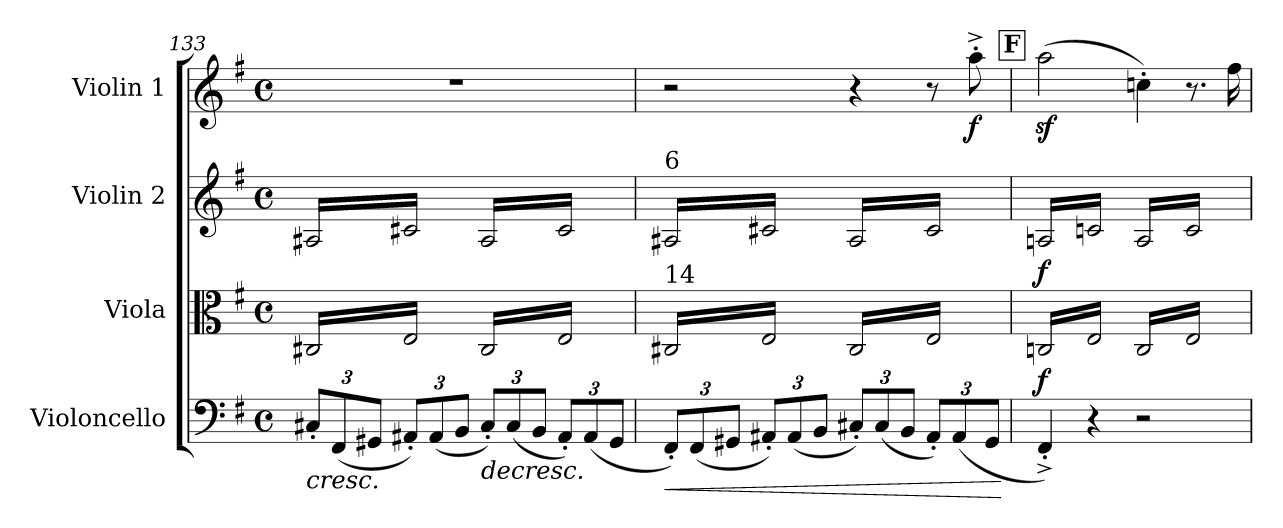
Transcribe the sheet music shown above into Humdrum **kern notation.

**kern	**dynam	**kern	**dynam	**kern	**dynam	**kern	**dynam
*part4	*part4	*part3	*part3	*part2	*part2	*part1	*part1
*staff4	*staff4	*staff3	*staff3	*staff2	*staff2	*staff1	*staff1
*I"Violoncello	*	*I"Viola	*	*I"Violin 2	*	*I"Violin 1	*
*I'Vc	*	*I'Vla	*	*I'Vln	*	*I'Vln	*
*clefF4	*	*clefC3	*	*clefG2	*	*clefG2	*
*k[f#]	*	*k[f#]	*	*k[f#]	*	*k[f#]	*
*M4/4	*	*M4/4	*	*M4/4	*	*M4/4	*
*met(c)	*	*met(c)	*	*met(c)	*	*met(c)	*
*Xbrackettup	*	*	*	*	*	*	*
=133	=133	=133	=133	=133	=133	=133	=133
!	!	!	!	!LO:TX:a:t=5	!	!	!
!	!	!LO:TX:a:t=13	!	!	!	!	!
!	!LO:HP:b	!	!	!	!	!	!
*	*	*tremolo	*	*	*	*	*
*	*	*	*	*tremolo	*	*	*
12C#X'/L	<	(16C#X/LL	.	(16A#X/LL	.	1r	.
.	.	16E/	.	16c#X/	.	.	.
(12FF#/	.	.	.	.	.	.	.
.	.	16C#X/	.	16A#X/	.	.	.
12GG#X/J	.	.	.	.	.	.	.
.	.	16E/	.	16c#X/	.	.	.
12AA#X'/L)	.	16C#X/	.	16A#X/	.	.	.
.	.	16E/	.	16c#X/	.	.	.
(12AA#/	.	.	.	.	.	.	.
.	.	16C#X/	.	16A#X/	.	.	.
12BB/J	.	.	.	.	.	.	.
.	.	16E/JJ	.	16c#X/JJ	.	.	.
!	!LO:HP:b	!	!	!	!	!	!
12C#'/L)	>	16C#/LL	.	16A#/LL	.	.	.
.	.	16E/)	.	16c#/)	.	.	.
(12C#/	.	.	.	.	.	.	.
.	.	16C#/	.	16A#/	.	.	.
12BB/J	.	.	.	.	.	.	.
.	.	16E/)	.	16c#/)	.	.	.
12AA#'/L)	.	16C#/	.	16A#/	.	.	.
.	.	16E/)	.	16c#/)	.	.	.
(12AA#/	.	.	.	.	.	.	.
.	.	16C#/	.	16A#/	.	.	.
12GG#/J	.	.	.	.	.	.	.
.	.	16E/)JJ	.	16c#/)JJ	.	.	.
.	[	.	.	.	.	.	.
!!LO:LB:g=z
=134	=134	=134	=134	=134	=134	=134	=134
!	!	!	!	!LO:TX:a:t=6	!	!	!
!	!	!LO:TX:a:t=14	!	!	!	!	!
!	!LO:HP:b	!	!	!	!	!	!
12FF#'/L)	<	(16C#X/LL	.	(16A#X/LL	.	2r	.
.	.	16E/	.	16c#X/	.	.	.
(12FF#/	.	.	.	.	.	.	.
.	.	16C#X/	.	16A#X/	.	.	.
12GG#X/J	.	.	.	.	.	.	.
.	.	16E/	.	16c#X/	.	.	.
12AA#X'/L)	.	16C#X/	.	16A#X/	.	.	.
.	.	16E/	.	16c#X/	.	.	.
(12AA#/	.	.	.	.	.	.	.
.	.	16C#X/	.	16A#X/	.	.	.
12BB/J	.	.	.	.	.	.	.
.	.	16E/JJ	.	16c#X/JJ	.	.	.
12C#X'/L)	]	16C#/LL	.	16A#/LL	.	4r	.
.	.	16E/)	.	16c#/)	.	.	.
(12C#/	.	.	.	.	.	.	.
.	.	16C#/	.	16A#/	.	.	.
12BB/J	.	.	.	.	.	.	.
.	.	16E/)	.	16c#/)	.	.	.
12AA#'/L)	.	16C#/	.	16A#/	.	8r	.
.	.	16E/)	.	16c#/)	.	.	.
(12AA#/	.	.	.	.	.	.	.
!	!	!	!	!	!	!	!LO:DY:b
.	.	16C#/	.	16A#/	.	8aa'^\	f
12GG#/J	.	.	.	.	.	.	.
.	.	16E/)JJ	.	16c#/)JJ	.	.	.
.	[	.	.	.	.	.	.
!!LO:LB:g=z
!!LO:REH:place=s1:a:B:cj:fs=14:t=F
=135	=135	=135	=135	=135	=135	=135	=135
!	!	!	!LO:DY:b	!	!LO:DY:b	!	!
4FF#'^/)	.	(16Cn/LL	f	(16An/LL	f	(2aaz<\	.
.	.	16E/	.	16cn/	.	.	.
.	.	16Cn/	.	16An/	.	.	.
.	.	16E/	.	16cn/	.	.	.
4r	.	16Cn/	.	16An/	.	.	.
.	.	16E/	.	16cn/	.	.	.
.	.	16Cn/	.	16An/	.	.	.
.	.	16E/JJ	.	16cn/JJ	.	.	.
2r	.	16C/LL	.	16A/LL	.	4ccn'\)	.
.	.	16E/)	.	16c/)	.	.	.
.	.	16C/	.	16A/	.	.	.
.	.	16E/)	.	16c/)	.	.	.
.	.	16C/	.	16A/	.	8.r	.
.	.	16E/)	.	16c/)	.	.	.
.	.	16C/	.	16A/	.	.	.
.	.	16E/)JJ	.	16c/)JJ	.	16ff#\	.
*	*	*	*	*Xtremolo	*	*	*
*	*	*Xtremolo	*	*	*	*	*
.	.	.	.	.	.	.	.
.	.	.	.	.	.	.	.
.	.	.	.	.	.	.	.
.	.	.	.	.	.	.	.
=	=	=	=	=	=	=	=
*-	*-	*-	*-	*-	*-	*-	*-
